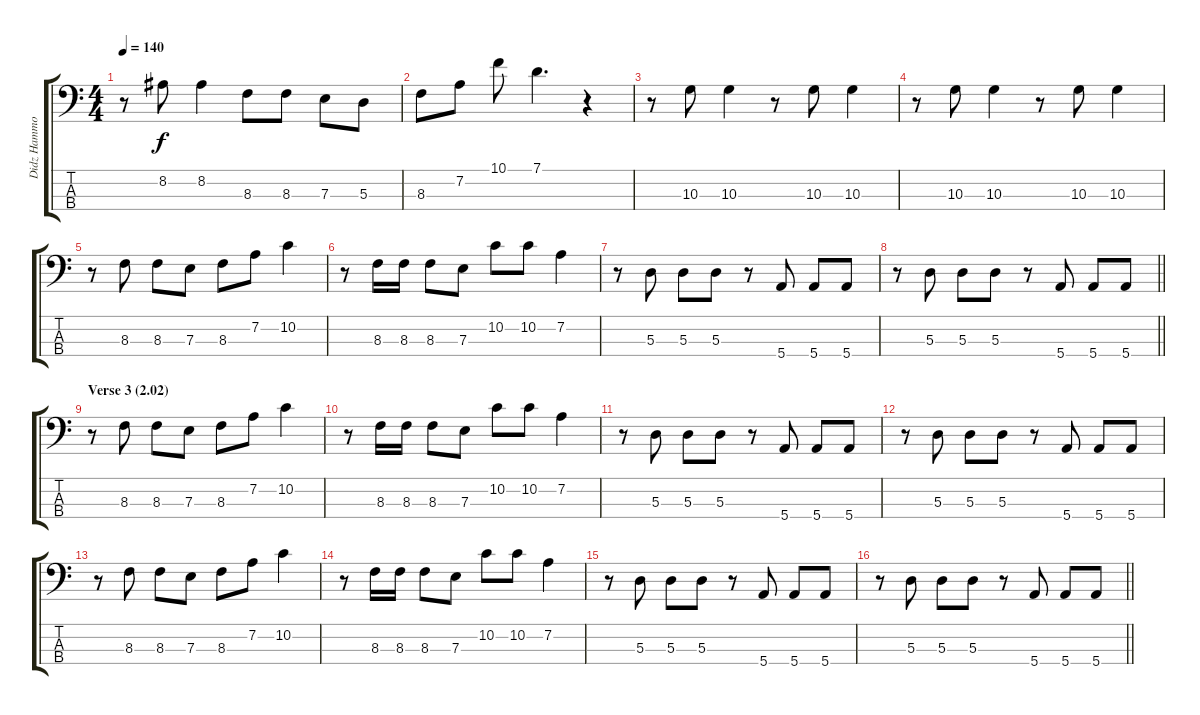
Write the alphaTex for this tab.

\track ("Didz Hammond (Bass)" "Didz Hammo") {instrument electricbasspick}
\staff {score tabs}
\tuning (G2 D2 A1 E1) {hide}
\ts (4 4)
\tempo 140
\clef f4
\ks c
r.8{dy f} 8.2.8 8.2.4 8.3.8 8.3.8 7.3.8 5.3.8 |
8.3.8 7.2.8 10.1.8 7.1.4{d} r.4 |
r.8 10.3.8 10.3.4 r.8 10.3.8 10.3.4 |
r.8 10.3.8 10.3.4 r.8 10.3.8 10.3.4 |
r.8 8.3.8 8.3.8 7.3.8 8.3.8 7.2.8 10.2.4 |
r.8 8.3.16 8.3.16 8.3.8 7.3.8 10.2.8 10.2.8 7.2.4 |
r.8 5.3.8 5.3.8 5.3.8 r.8 5.4.8 5.4.8 5.4.8 |
\barLineRight lightlight
r.8 5.3.8 5.3.8 5.3.8 r.8 5.4.8 5.4.8 5.4.8 |
\section ("" "Verse 3 (2.02)")
r.8 8.3.8 8.3.8 7.3.8 8.3.8 7.2.8 10.2.4 |
r.8 8.3.16 8.3.16 8.3.8 7.3.8 10.2.8 10.2.8 7.2.4 |
r.8 5.3.8 5.3.8 5.3.8 r.8 5.4.8 5.4.8 5.4.8 |
r.8 5.3.8 5.3.8 5.3.8 r.8 5.4.8 5.4.8 5.4.8 |
r.8 8.3.8 8.3.8 7.3.8 8.3.8 7.2.8 10.2.4 |
r.8 8.3.16 8.3.16 8.3.8 7.3.8 10.2.8 10.2.8 7.2.4 |
r.8 5.3.8 5.3.8 5.3.8 r.8 5.4.8 5.4.8 5.4.8 |
\barLineRight lightlight
r.8 5.3.8 5.3.8 5.3.8 r.8 5.4.8 5.4.8 5.4.8
